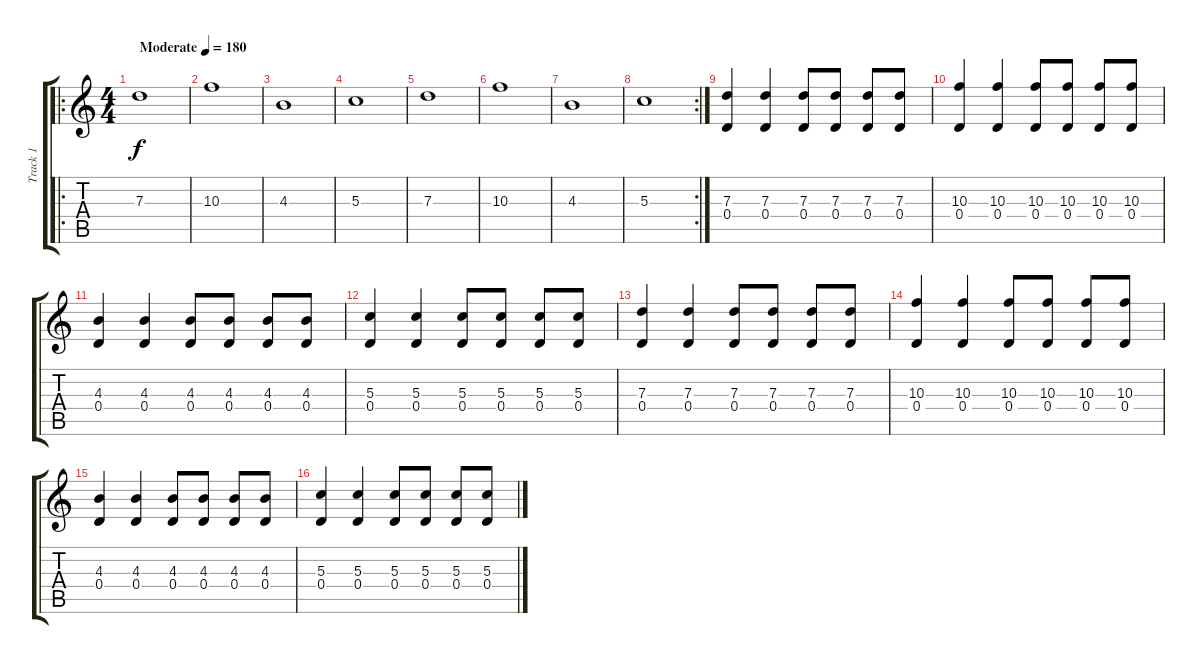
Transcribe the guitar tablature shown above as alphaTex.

\track ("Track 1" "Track 1") {instrument distortionguitar}
\staff {score tabs}
\tuning (E4 B3 G3 D3 A2 E2) {hide}
\ro
\ts (4 4)
\tempo (180 "Moderate")
\clef g2
\ks c
7.3.1{dy f instrument distortionguitar} |
10.3.1 |
4.3.1 |
5.3.1 |
7.3.1 |
10.3.1 |
4.3.1 |
\rc 2
5.3.1 |
(7.3 0.4).4 (7.3 0.4).4 (7.3 0.4).8 (7.3 0.4).8 (7.3 0.4).8 (7.3 0.4).8 |
(10.3 0.4).4 (10.3 0.4).4 (10.3 0.4).8 (10.3 0.4).8 (10.3 0.4).8 (10.3 0.4).8 |
(4.3 0.4).4 (4.3 0.4).4 (4.3 0.4).8 (4.3 0.4).8 (4.3 0.4).8 (4.3 0.4).8 |
(5.3 0.4).4 (5.3 0.4).4 (5.3 0.4).8 (5.3 0.4).8 (5.3 0.4).8 (5.3 0.4).8 |
(7.3 0.4).4 (7.3 0.4).4 (7.3 0.4).8 (7.3 0.4).8 (7.3 0.4).8 (7.3 0.4).8 |
(10.3 0.4).4 (10.3 0.4).4 (10.3 0.4).8 (10.3 0.4).8 (10.3 0.4).8 (10.3 0.4).8 |
(4.3 0.4).4 (4.3 0.4).4 (4.3 0.4).8 (4.3 0.4).8 (4.3 0.4).8 (4.3 0.4).8 |
(5.3 0.4).4 (5.3 0.4).4 (5.3 0.4).8 (5.3 0.4).8 (5.3 0.4).8 (5.3 0.4).8
